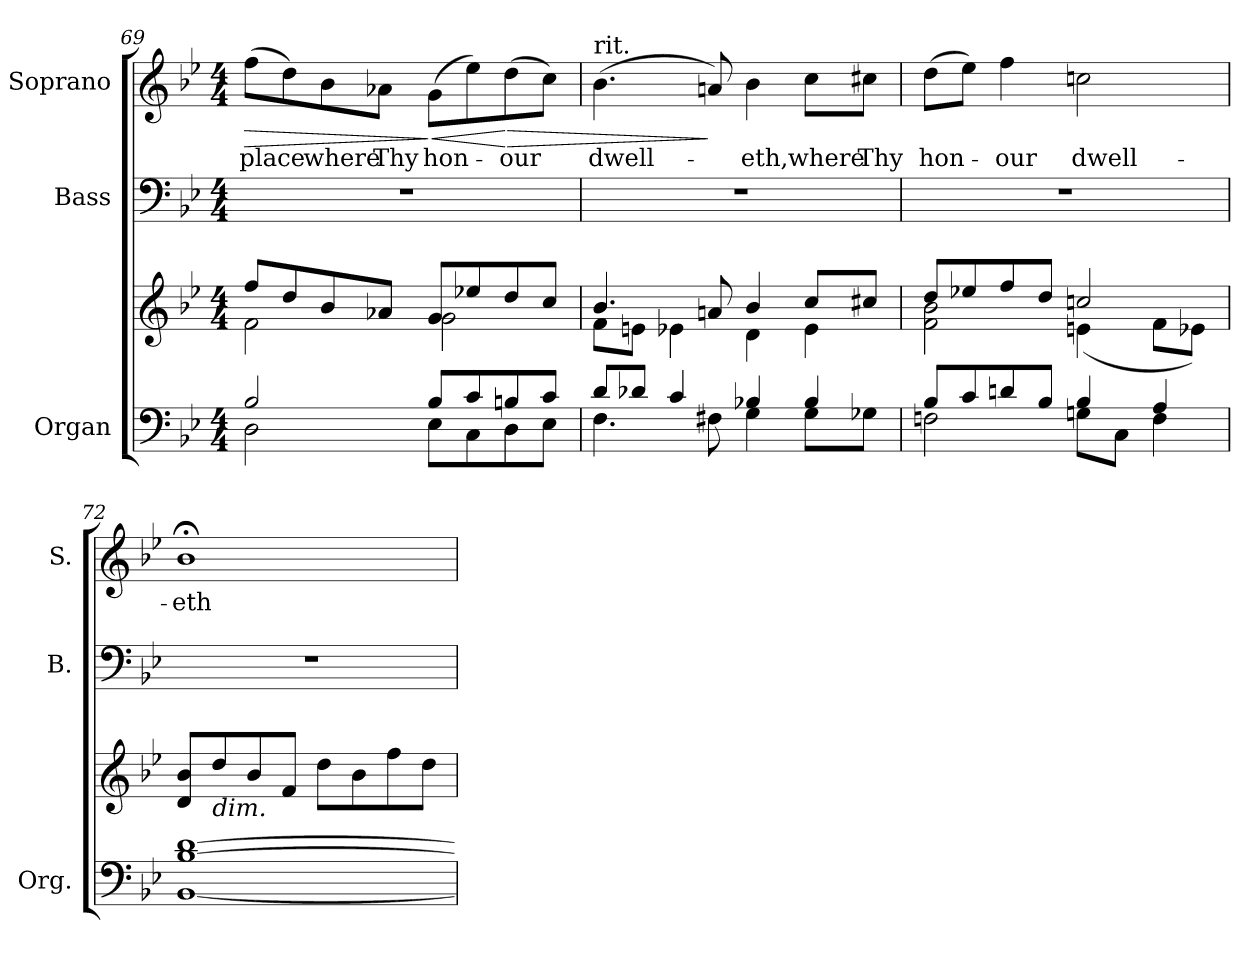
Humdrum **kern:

**kern	**kern	**kern	**kern	**text	**dynam
*part3	*part3	*part2	*part1	*part1	*part1
*staff4	*staff3	*staff2	*staff1	*staff1	*staff1
*I"Organ	*	*I"Bass	*I"Soprano	*	*
*I'Org.	*	*I'B.	*I'S.	*	*
*clefF4	*clefG2	*clefF4	*clefG2	*	*
*k[b-e-]	*k[b-e-]	*k[b-e-]	*k[b-e-]	*	*
*B-:	*B-:	*B-:	*B-:	*	*
*M4/4	*M4/4	*M4/4	*M4/4	*	*
=69	=69	=69	=69	=69	=69
*^	*^	*	*	*	*
!	!	!	!	!	!	!LO:LY:b:color=#000000	!LO:HP:b
2B-i/	2Di\	8ffi/L	2fi\	1r	(8ffi\L	place	>
.	.	8ddi/	.	.	8ddi\)	.	.
!	!	!	!	!	!	!LO:LY:b:color=#000000	!
.	.	8b-i/	.	.	8b-i\	where	.
!	!	!	!	!	!	!LO:LY:b:color=#000000	!
.	.	8a-Xi/J	.	.	8a-Xi\J	Thy	.
!	!	!	!	!	!	!LO:LY:b:color=#000000	!LO:HP:n=1:b
8B-i/L	8E-i\L	8gi/L	2gi\	.	(8gi\L	hon-	] <
8ci/	8Ci\	8ee-Xi/	.	.	8ee-i\)	.	.
!	!	!	!	!	!	!LO:LY:b:color=#000000	!LO:HP:n=1:b
8Bni/	8Di\	8ddi/	.	.	(8ddi\	-our	[ >
8ci/J	8E-i\J	8cci/J	.	.	8cci\J)	.	.
=70	=70	=70	=70	=70	=70	=70	=70
!	!	!	!	!	!LO:TX:t=rit.	!	!
!	!	!	!	!	!	!LO:LY:b:color=#000000	!
8di/L	4.Fi\	4.b-i/	8fi\L	1r	(4.b-i\	dwell-	.
8d-Xi/J	.	.	8eni\J	.	.	.	.
4ci/	.	.	4e-Xi\	.	.	.	.
.	8F#Xi\	8ani/	.	.	8ani/)	.	]
!	!	!	!	!	!	!LO:LY:b:color=#000000	!
4B-Xi/	4Gi\	4b-i/	4di\	.	4b-i\	-eth,	.
!	!	!	!	!	!	!LO:LY:b:color=#000000	!
4B-i/	8Gi\L	8cci/L	4e-i\	.	8cci\L	where	.
!	!	!	!	!	!	!LO:LY:b:color=#000000	!
.	8G-Xi\J	8cc#Xi/J	.	.	8cc#Xi\J	Thy	.
!!LO:LB:g=z
=71	=71	=71	=71	=71	=71	=71	=71
!	!	!	!	!	!	!LO:LY:b:color=#000000	!
8B-i/L	2Fni\	8ddi/L	2fi\ 2b-i	1r	(8ddi\L	hon-	.
8ci/	.	8ee-Xi/	.	.	8ee-i\J)	.	.
!	!	!	!	!	!	!LO:LY:b:color=#000000	!
8dni/	.	8ffi/	.	.	4ffi\	-our	.
8B-i/J	.	8ddi/J	.	.	.	.	.
!	!	!	!	!	!	!LO:LY:b:color=#000000	!
4B-i/	8Gni\L	2ccni/	(4eni\	.	2ccni\	dwell-	.
.	8Ci\J	.	.	.	.	.	.
4Ai/	4Fi\	.	8fi\L	.	.	.	.
.	.	.	8e-Xi\J)	.	.	.	.
*v	*v	*	*	*	*	*	*
*	*v	*v	*	*	*	*
=72	=72	=72	=72	=72	=72
*	*^	*	*	*	*
!	!	!	!	!	!LO:LY:b:color=#000000	!
*	*v	*v	*	*	*	*
[<1BB-i [>1B-i [>1di	8di/ 8b-iL	1r	1b-;i	-eth	.
!	!LO:TX:b:i:t=dim.	!	!	!	!
.	8ddi/	.	.	.	.
.	8b-i/	.	.	.	.
.	8fi/J	.	.	.	.
.	8ddi\L	.	.	.	.
.	8b-i\	.	.	.	.
.	8ffi\	.	.	.	.
.	8ddi\J	.	.	.	.
=	=	=	=	=	=
*-	*-	*-	*-	*-	*-
